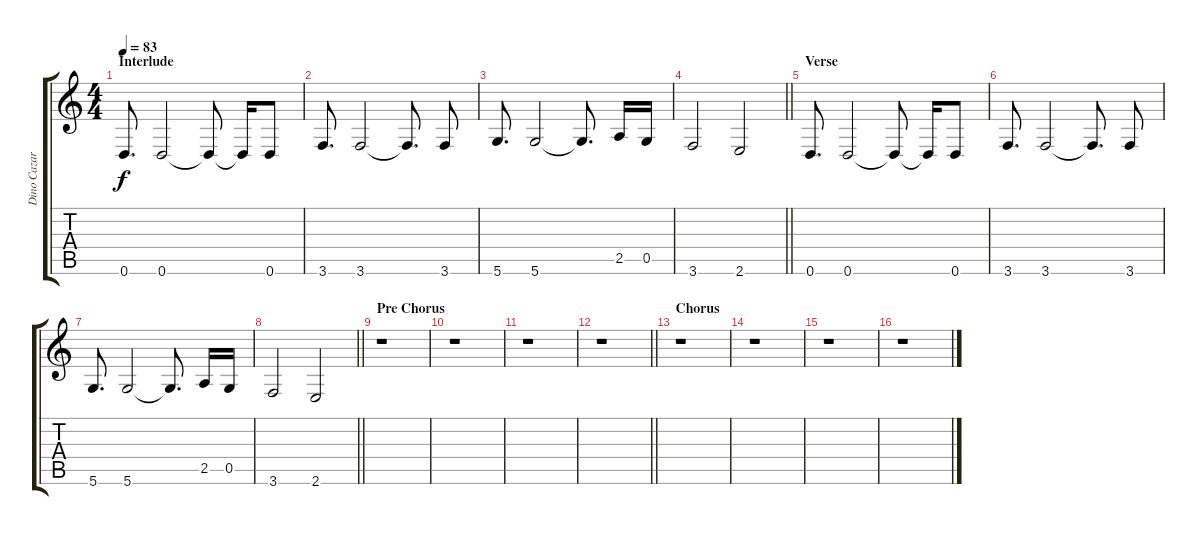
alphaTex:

\track ("Dino Cazares 1" "Dino Cazar") {instrument acousticguitarsteel}
\staff {score tabs}
\tuning (D4 A3 F3 C3 G2 D2) {hide}
\ts (4 4)
\section ("" "Interlude")
\tempo 83
\clef g2
\ks c
0.6.8{d dy f} 0.6.2 0.6{t}.8 0.6{t}.16 0.6.8 |
3.6.8{d} 3.6.2 3.6{t}.8{d} 3.6.8 |
5.6.8{d} 5.6.2 5.6{t}.8{d} 2.5.16 0.5.16 |
\barLineRight lightlight
3.6.2 2.6.2 |
\section ("" "Verse")
0.6.8{d} 0.6.2 0.6{t}.8 0.6{t}.16 0.6.8 |
3.6.8{d} 3.6.2 3.6{t}.8{d} 3.6.8 |
5.6.8{d} 5.6.2 5.6{t}.8{d} 2.5.16 0.5.16 |
\barLineRight lightlight
3.6.2 2.6.2 |
\section ("" "Pre Chorus")
r.1 |
r.1 |
r.1 |
\barLineRight lightlight
r.1 |
\section ("" "Chorus")
r.1 |
r.1 |
r.1 |
r.1
